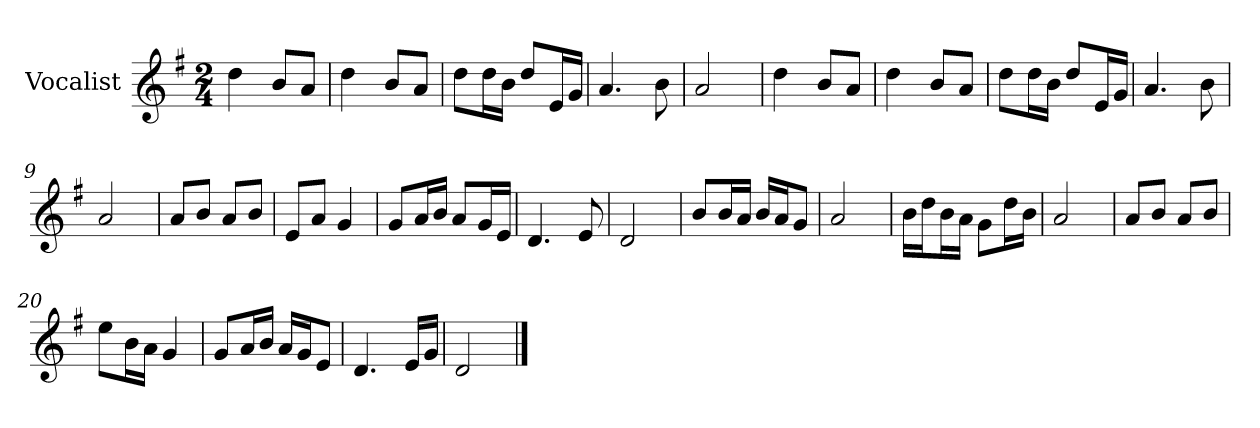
**kern
*part1
*staff1
*I"Vocalist
*k[f#]
*G:
*M2/4
=
4dd
8bL
8aJ
=1
4dd
8bL
8aJ
=2
8ddL
16ddL
16bJJ
8ddL
16eL
16gJJ
=3
4.a
8b
=4
2a
=5
4dd
8bL
8aJ
=6
4dd
8bL
8aJ
=7
8ddL
16ddL
16bJJ
8ddL
16eL
16gJJ
=8
4.a
8b
=9
2a
=10
8aL
8bJ
8aL
8bJ
=11
8eL
8aJ
4g
=12
8gL
16aL
16bJJ
8aL
16gL
16eJJ
=13
4.d
8e
=14
2d
=15
8bL
16bL
16aJJ
16bLL
16aJ
8gJ
=16
2a
=17
16bLL
16ddJ
16bL
16aJJ
8gL
16ddL
16bJJ
=18
2a
=19
8aL
8bJ
8aL
8bJ
=20
8eeL
16bL
16aJJ
4g
=21
8gL
16aL
16bJJ
16aLL
16gJ
8eJ
=22
4.d
16eLL
16gJJ
=23
2d
==
*-
